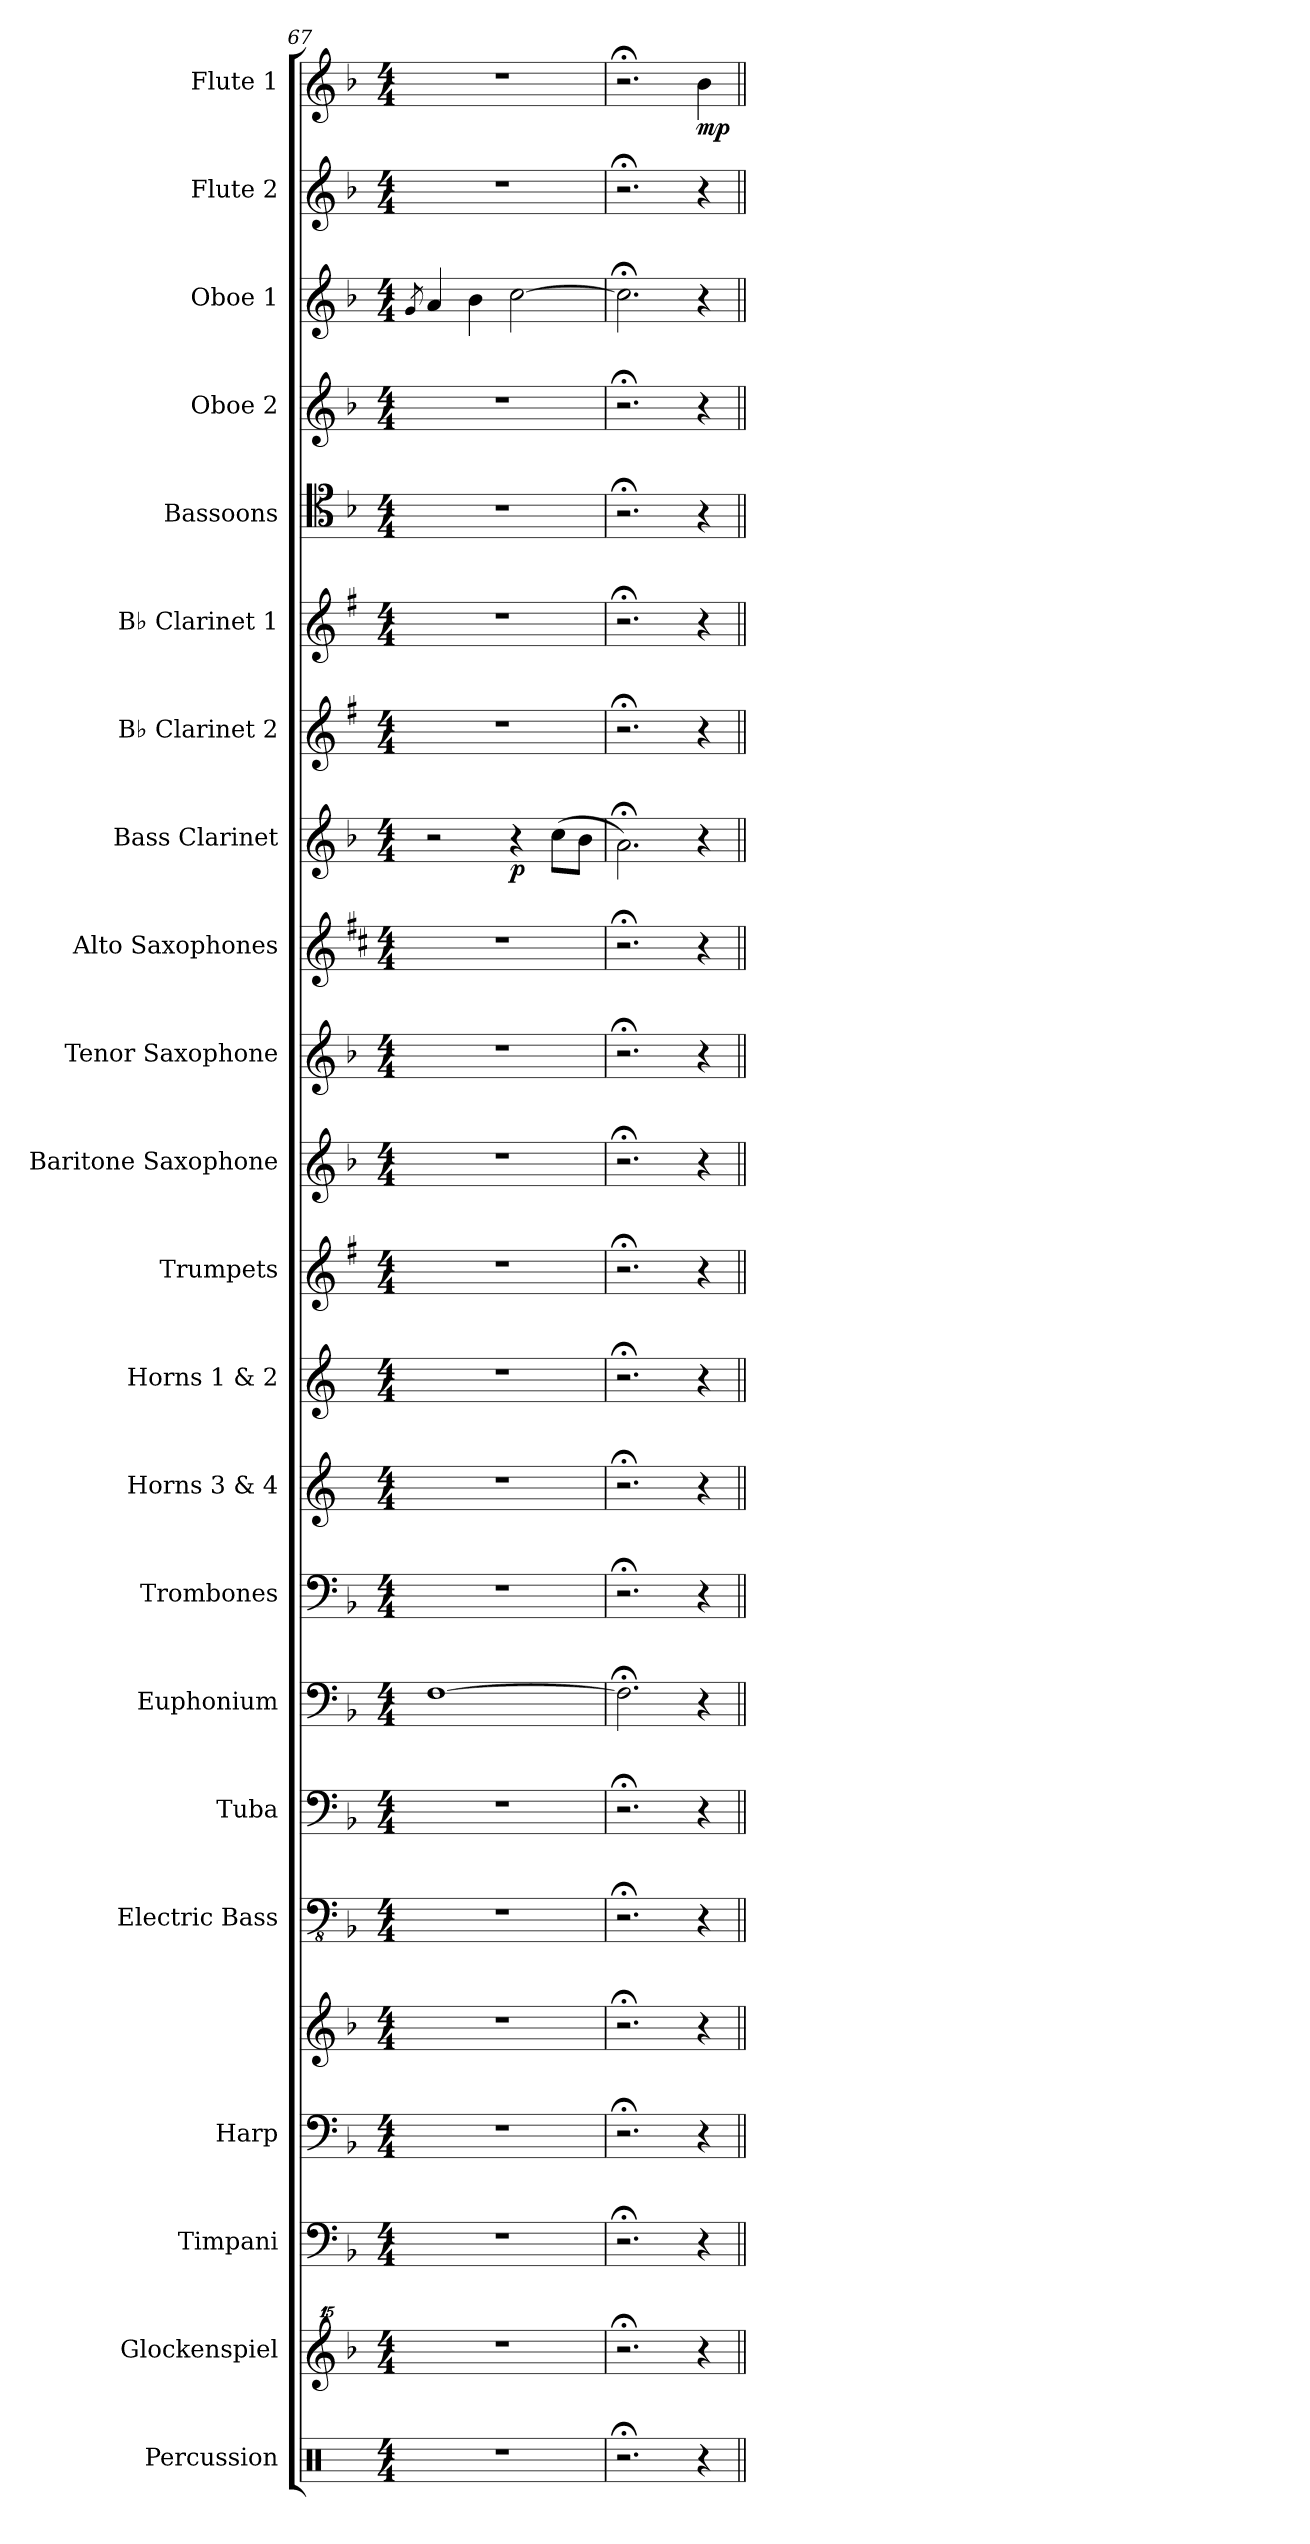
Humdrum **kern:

**kern	**kern	**kern	**kern	**kern	**kern	**kern	**kern	**kern	**kern	**kern	**kern	**kern	**kern	**kern	**kern	**dynam	**kern	**kern	**kern	**kern	**kern	**kern	**kern	**dynam
*part22	*part21	*part20	*part19	*part19	*part18	*part17	*part16	*part15	*part14	*part13	*part12	*part11	*part10	*part9	*part8	*part8	*part7	*part6	*part5	*part4	*part3	*part2	*part1	*part1
*staff23	*staff22	*staff21	*staff20	*staff19	*staff18	*staff17	*staff16	*staff15	*staff14	*staff13	*staff12	*staff11	*staff10	*staff9	*staff8	*staff8	*staff7	*staff6	*staff5	*staff4	*staff3	*staff2	*staff1	*staff1
*I"Percussion	*I"Glockenspiel	*I"Timpani	*I"Harp	*	*I"Electric Bass	*I"Tuba	*I"Euphonium	*I"Trombones	*I"Horns 3 &amp; 4	*I"Horns 1 &amp; 2	*I"Trumpets	*I"Baritone Saxophone	*I"Tenor Saxophone	*I"Alto Saxophones	*I"Bass Clarinet	*	*I"B♭ Clarinet 2	*I"B♭ Clarinet 1	*I"Bassoons	*I"Oboe 2	*I"Oboe 1	*I"Flute 2	*I"Flute 1	*
*I'Perc.	*I'Glk.	*I'Timp.	*I'Hrp.	*	*I'El. B.	*I'Tba.	*I'Euph.	*I'Tbns.	*I'Hns. 3/4	*I'Hns. 1/2	*I'Tpts.	*I'Bar. Sax.	*I'T. Sax.	*I'A. Saxes.	*I'B. Cl.	*	*I'B♭ Cl. 2	*I'B♭ Cl. 1	*I'Bsns.	*I'Ob. 2	*I'Ob. 1	*I'Fl. 2	*I'Fl. 1	*
*clefX	*clefG^^2	*clefF4	*clefF4	*clefG2	*clefFv4	*clefF4	*clefF4	*clefF4	*clefG2	*clefG2	*clefG2	*clefG2	*clefG2	*clefG2	*clefG2	*	*clefG2	*clefG2	*clefC4	*clefG2	*clefG2	*clefG2	*clefG2	*
*	*	*	*	*	*	*	*	*	*ITrd4c7	*ITrd4c7	*ITrd1c2	*ITrd12c21	*ITrd8c14	*ITrd5c9	*ITrd8c14	*	*ITrd1c2	*ITrd1c2	*	*	*	*	*	*
*k[]	*k[b-]	*k[b-]	*k[b-]	*k[b-]	*k[b-]	*k[b-]	*k[b-]	*k[b-]	*k[b-]	*k[b-]	*k[b-]	*k[b-]	*k[b-]	*k[b-]	*k[b-]	*	*k[b-]	*k[b-]	*k[b-]	*k[b-]	*k[b-]	*k[b-]	*k[b-]	*
*M4/4	*M4/4	*M4/4	*M4/4	*M4/4	*M4/4	*M4/4	*M4/4	*M4/4	*M4/4	*M4/4	*M4/4	*M4/4	*M4/4	*M4/4	*M4/4	*	*M4/4	*M4/4	*M4/4	*M4/4	*M4/4	*M4/4	*M4/4	*
=67	=67	=67	=67	=67	=67	=67	=67	=67	=67	=67	=67	=67	=67	=67	=67	=67	=67	=67	=67	=67	=67	=67	=67	=67
.	.	.	.	.	.	.	.	.	.	.	.	.	.	.	.	.	.	.	.	.	8qg/	.	.	.
1r	1r	1r	1r	1r	1r	1r	[1F	1r	1r	1r	1r	1r	1r	1r	2r	.	1r	1r	1r	1r	4a/	1r	1r	.
.	.	.	.	.	.	.	.	.	.	.	.	.	.	.	.	.	.	.	.	.	4b-\	.	.	.
!	!	!	!	!	!	!	!	!	!	!	!	!	!	!	!	!LO:DY:b	!	!	!	!	!	!	!	!
.	.	.	.	.	.	.	.	.	.	.	.	.	.	.	4r	p	.	.	.	.	[2cc\	.	.	.
.	.	.	.	.	.	.	.	.	.	.	.	.	.	.	(8c\L	.	.	.	.	.	.	.	.	.
.	.	.	.	.	.	.	.	.	.	.	.	.	.	.	8B-\J	.	.	.	.	.	.	.	.	.
=68	=68	=68	=68	=68	=68	=68	=68	=68	=68	=68	=68	=68	=68	=68	=68	=68	=68	=68	=68	=68	=68	=68	=68	=68
!!LO:REH:place=s1:a:B:fs=14:t=C:qo=3
*	*	*	*	*	*	*	*	*	*	*	*	*	*	*	*	*	*	*	*	*	*	*	*MM80	*
2.r;<	2.r;<	2.r;<	2.r;<	2.r;<	2.r;<	2.r;<	2.F;<\]	2.r;<	2.r;<	2.r;<	2.r;<	2.r;<	2.r;<	2.r;<	2.A;<\)	.	2.r;<	2.r;<	2.r;<	2.r;<	2.cc;<\]	2.r;<	2.r;<	.
*	*	*	*	*	*	*	*	*	*	*	*	*	*	*	*	*	*	*	*	*	*	*	*MM120	*
!	!	!	!	!	!	!	!	!	!	!	!	!	!	!	!	!	!	!	!	!	!	!	!	!LO:DY:b
4r	4r	4r	4r	4r	4r	4r	4r	4r	4r	4r	4r	4r	4r	4r	4r	.	4r	4r	4r	4r	4r	4r	4b-\	mp
=||	=||	=||	=||	=||	=||	=||	=||	=||	=||	=||	=||	=||	=||	=||	=||	=||	=||	=||	=||	=||	=||	=||	=||	=||
*-	*-	*-	*-	*-	*-	*-	*-	*-	*-	*-	*-	*-	*-	*-	*-	*-	*-	*-	*-	*-	*-	*-	*-	*-
